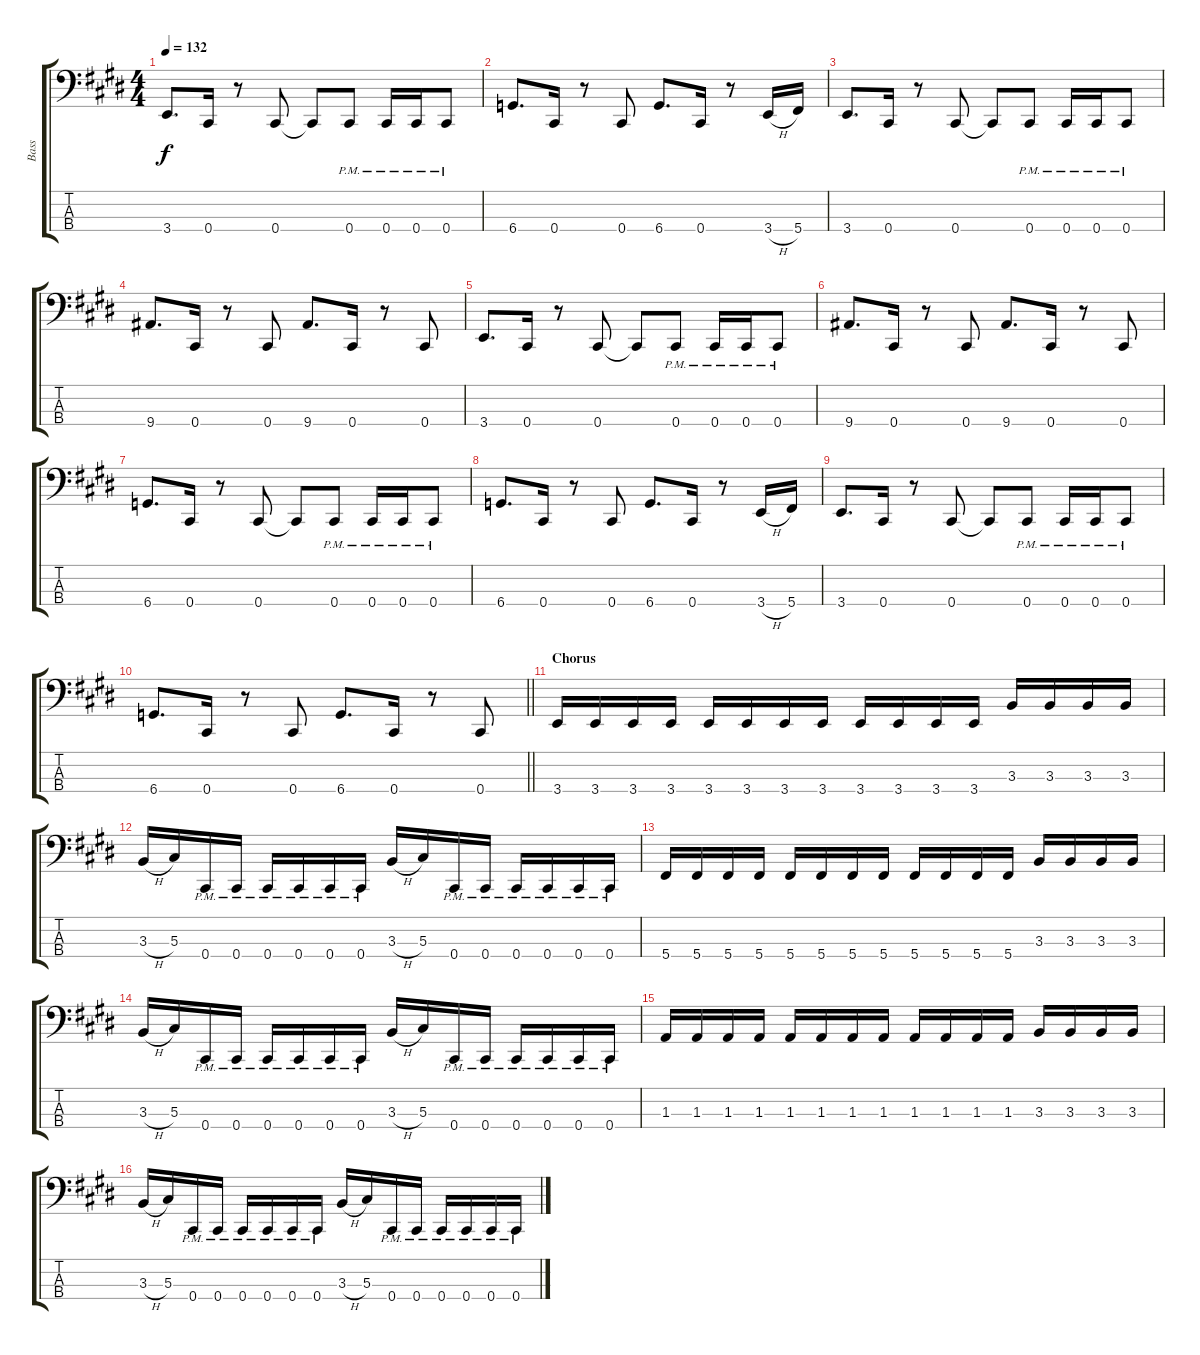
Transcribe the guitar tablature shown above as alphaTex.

\track ("Bass" "Bass") {instrument electricbasspick}
\staff {score tabs}
\tuning (Gb2 Db2 Ab1 Db1) {hide}
\ts (4 4)
\tempo 132
\clef f4
\ks c#minor
3.4.8{d dy f} 0.4.16 r.8 0.4.8 0.4{t}.8 0.4{pm}.8 0.4{pm}.16 0.4{pm}.16 0.4{pm}.8 |
6.4.8{d} 0.4.16 r.8 0.4.8 6.4.8{d} 0.4.16 r.8 3.4{h}.16 5.4.16 |
3.4.8{d} 0.4.16 r.8 0.4.8 0.4{t}.8 0.4{pm}.8 0.4{pm}.16 0.4{pm}.16 0.4{pm}.8 |
9.4.8{d} 0.4.16 r.8 0.4.8 9.4.8{d} 0.4.16 r.8 0.4.8 |
3.4.8{d} 0.4.16 r.8 0.4.8 0.4{t}.8 0.4{pm}.8 0.4{pm}.16 0.4{pm}.16 0.4{pm}.8 |
9.4.8{d} 0.4.16 r.8 0.4.8 9.4.8{d} 0.4.16 r.8 0.4.8 |
6.4.8{d} 0.4.16 r.8 0.4.8 0.4{t}.8 0.4{pm}.8 0.4{pm}.16 0.4{pm}.16 0.4{pm}.8 |
6.4.8{d} 0.4.16 r.8 0.4.8 6.4.8{d} 0.4.16 r.8 3.4{h}.16 5.4.16 |
3.4.8{d} 0.4.16 r.8 0.4.8 0.4{t}.8 0.4{pm}.8 0.4{pm}.16 0.4{pm}.16 0.4{pm}.8 |
\barLineRight lightlight
6.4.8{d} 0.4.16 r.8 0.4.8 6.4.8{d} 0.4.16 r.8 0.4.8 |
\section ("" "Chorus")
3.4.16 3.4.16 3.4.16 3.4.16 3.4.16 3.4.16 3.4.16 3.4.16 3.4.16 3.4.16 3.4.16 3.4.16 3.3.16 3.3.16 3.3.16 3.3.16 |
3.3{h}.16 5.3.16 0.4{pm}.16 0.4{pm}.16 0.4{pm}.16 0.4{pm}.16 0.4{pm}.16 0.4{pm}.16 3.3{h}.16 5.3.16 0.4{pm}.16 0.4{pm}.16 0.4{pm}.16 0.4{pm}.16 0.4{pm}.16 0.4{pm}.16 |
5.4.16 5.4.16 5.4.16 5.4.16 5.4.16 5.4.16 5.4.16 5.4.16 5.4.16 5.4.16 5.4.16 5.4.16 3.3.16 3.3.16 3.3.16 3.3.16 |
3.3{h}.16 5.3.16 0.4{pm}.16 0.4{pm}.16 0.4{pm}.16 0.4{pm}.16 0.4{pm}.16 0.4{pm}.16 3.3{h}.16 5.3.16 0.4{pm}.16 0.4{pm}.16 0.4{pm}.16 0.4{pm}.16 0.4{pm}.16 0.4{pm}.16 |
1.3.16 1.3.16 1.3.16 1.3.16 1.3.16 1.3.16 1.3.16 1.3.16 1.3.16 1.3.16 1.3.16 1.3.16 3.3.16 3.3.16 3.3.16 3.3.16 |
3.3{h}.16 5.3.16 0.4{pm}.16 0.4{pm}.16 0.4{pm}.16 0.4{pm}.16 0.4{pm}.16 0.4{pm}.16 3.3{h}.16 5.3.16 0.4{pm}.16 0.4{pm}.16 0.4{pm}.16 0.4{pm}.16 0.4{pm}.16 0.4{pm}.16
